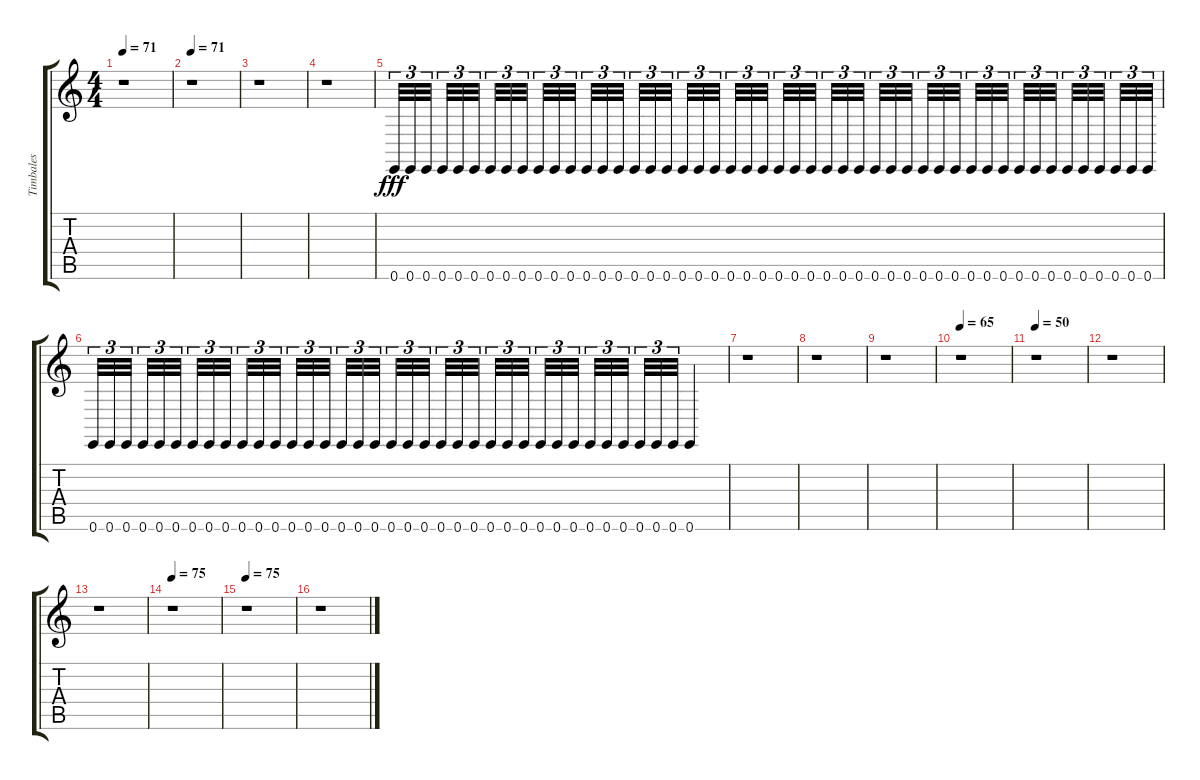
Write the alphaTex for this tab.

\track ("Timbales" "Timbales") {instrument timpani}
\staff {score tabs}
\tuning (E4 B3 G3 D3 A2 E2) {hide}
\ts (4 4)
\tempo 71
\clef g2
\ks c
r.1{dy fff} |
\tempo 68
\tempo 71
r.1 |
r.1 |
r.1 |
0.6.32{tu (3 2) volume 6} 0.6.32{tu (3 2)} 0.6.32{tu (3 2)} 0.6.32{tu (3 2)} 0.6.32{tu (3 2)} 0.6.32{tu (3 2)} 0.6.32{tu (3 2)} 0.6.32{tu (3 2)} 0.6.32{tu (3 2)} 0.6.32{tu (3 2)} 0.6.32{tu (3 2)} 0.6.32{tu (3 2)} 0.6.32{tu (3 2)} 0.6.32{tu (3 2)} 0.6.32{tu (3 2)} 0.6.32{tu (3 2)} 0.6.32{tu (3 2)} 0.6.32{tu (3 2)} 0.6.32{tu (3 2)} 0.6.32{tu (3 2)} 0.6.32{tu (3 2)} 0.6.32{tu (3 2)} 0.6.32{tu (3 2)} 0.6.32{tu (3 2)} 0.6.32{tu (3 2)} 0.6.32{tu (3 2)} 0.6.32{tu (3 2)} 0.6.32{tu (3 2)} 0.6.32{tu (3 2)} 0.6.32{tu (3 2)} 0.6.32{tu (3 2)} 0.6.32{tu (3 2)} 0.6.32{tu (3 2)} 0.6.32{tu (3 2)} 0.6.32{tu (3 2)} 0.6.32{tu (3 2)} 0.6.32{tu (3 2)} 0.6.32{tu (3 2)} 0.6.32{tu (3 2)} 0.6.32{tu (3 2)} 0.6.32{tu (3 2)} 0.6.32{tu (3 2)} 0.6.32{tu (3 2)} 0.6.32{tu (3 2)} 0.6.32{tu (3 2)} 0.6.32{tu (3 2)} 0.6.32{tu (3 2)} 0.6.32{tu (3 2)} |
0.6.32{tu (3 2) volume 16} 0.6.32{tu (3 2)} 0.6.32{tu (3 2)} 0.6.32{tu (3 2)} 0.6.32{tu (3 2)} 0.6.32{tu (3 2)} 0.6.32{tu (3 2)} 0.6.32{tu (3 2)} 0.6.32{tu (3 2)} 0.6.32{tu (3 2)} 0.6.32{tu (3 2)} 0.6.32{tu (3 2)} 0.6.32{tu (3 2)} 0.6.32{tu (3 2)} 0.6.32{tu (3 2)} 0.6.32{tu (3 2)} 0.6.32{tu (3 2)} 0.6.32{tu (3 2)} 0.6.32{tu (3 2)} 0.6.32{tu (3 2)} 0.6.32{tu (3 2)} 0.6.32{tu (3 2)} 0.6.32{tu (3 2)} 0.6.32{tu (3 2)} 0.6.32{tu (3 2)} 0.6.32{tu (3 2)} 0.6.32{tu (3 2)} 0.6.32{tu (3 2)} 0.6.32{tu (3 2)} 0.6.32{tu (3 2)} 0.6.32{tu (3 2)} 0.6.32{tu (3 2)} 0.6.32{tu (3 2)} 0.6.32{tu (3 2)} 0.6.32{tu (3 2)} 0.6.32{tu (3 2)} 0.6.4 |
r.1 |
r.1 |
r.1 |
\tempo 65
r.1 |
\tempo 50
r.1 |
r.1 |
r.1 |
\tempo 75
r.1 |
\tempo 75
r.1 |
r.1
